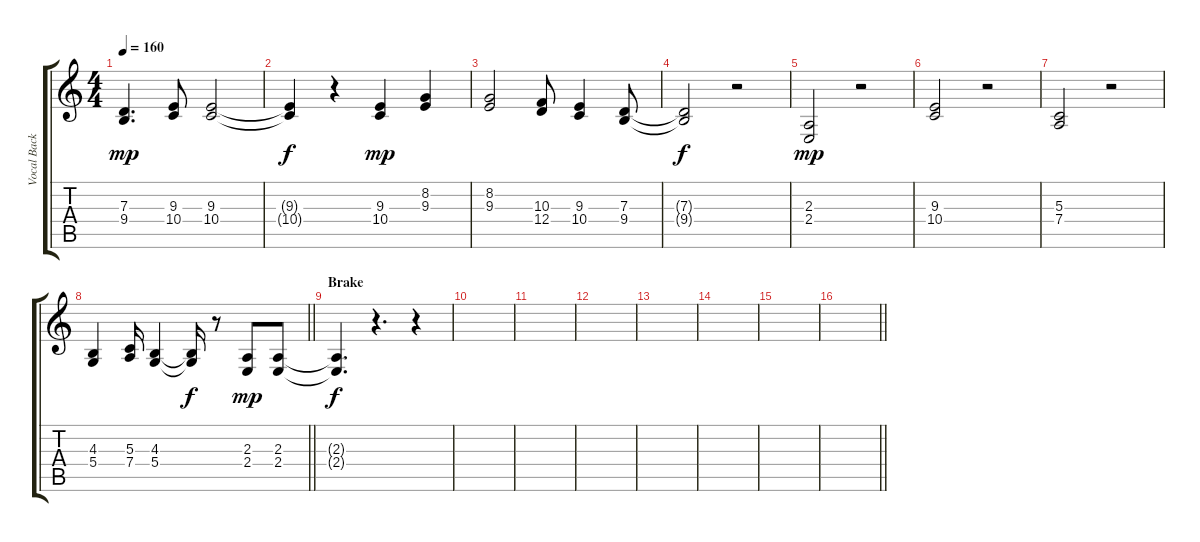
\track ("Vocal Back" "Vocal Back") {instrument lead1square}
\staff {score tabs}
\tuning (E4 B3 G3 D3 A2 E2) {hide}
\ts (4 4)
\tempo 160
\clef g2
\ks c
(7.3 9.4).4{d dy mp} (9.3 10.4).8 (9.3 10.4).2 |
(9.3{t} 10.4{t}).4{dy f} r.4 (9.3 10.4).4{dy mp} (8.2 9.3).4 |
(8.2 9.3).2 (10.3 12.4).8 (9.3 10.4).4 (7.3 9.4).8 |
(7.3{t} 9.4{t}).2{dy f} r.2 |
(2.3 2.4).2{dy mp} r.2 |
(9.3 10.4).2 r.2 |
(5.3 7.4).2 r.2 |
\barLineRight lightlight
(4.3 5.4).4 (5.3 7.4).16 (4.3 5.4).4 (4.3{t} 5.4{t}).16{dy f} r.8 (2.3 2.4).8{dy mp} (2.3 2.4).8 |
\section ("" "Brake")
(2.3{t} 2.4{t}).4{d dy f} r.4{d} r.4 |
|
|
|
|
|
|
\barLineRight lightlight
